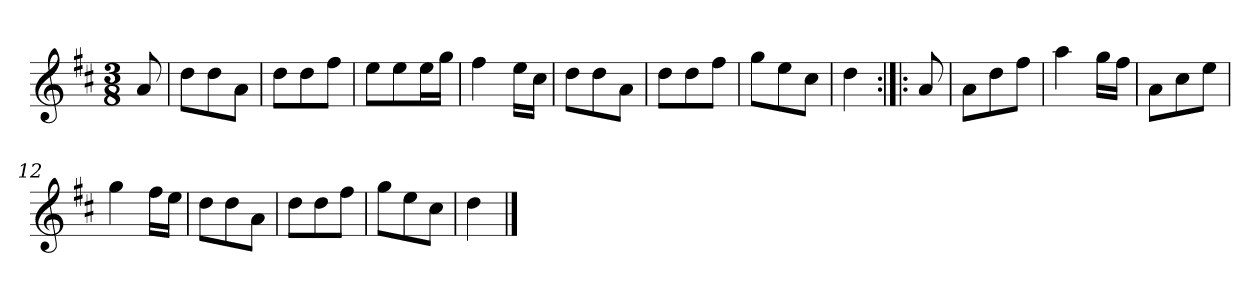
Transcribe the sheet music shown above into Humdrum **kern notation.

**kern
*part1
*staff1
*clefG2
*k[f#c#]
*D:
*M3/8
*MM142
=
8a
=1
8dd\L
8dd\
8a\J
=2
8dd\L
8dd\
8ff#\J
=3
8ee\L
8ee\
16ee\L
16gg\JJ
=4
4ff#
16ee\LL
16cc#\JJ
=5
8dd\L
8dd\
8a\J
=6
8dd\L
8dd\
8ff#\J
=7
8gg\L
8ee\
8cc#\J
=8
4dd
=:|!|:
8a
=9
8a\L
8dd\
8ff#\J
=10
4aa
16gg\LL
16ff#\JJ
=11
8a\L
8cc#\
8ee\J
=12
4gg
16ff#\LL
16ee\JJ
=13
8dd\L
8dd\
8a\J
=14
8dd\L
8dd\
8ff#\J
=15
8gg\L
8ee\
8cc#\J
=16
4dd
==
*-
